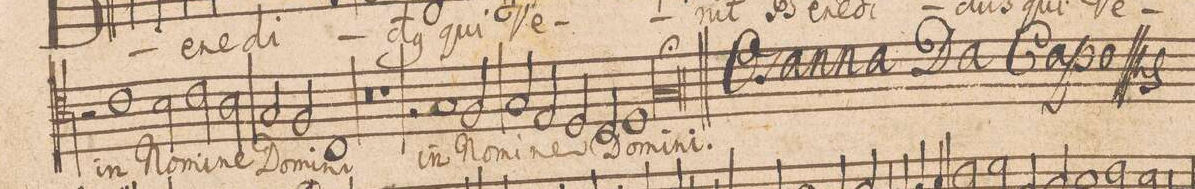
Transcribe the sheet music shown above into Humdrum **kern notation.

**kern	**text
*I"TENOR.	*
*clefC4	*
*k[]	*
*met(C|)	*
*M2/1	*
2r	.
1c\	in
=66-	=66-
2B\	No-
2c\	-mi-
2A\	-ne
=67-	=67-
2G/	Do-
2F/	-mi-
1C	-ni
=68-	=68-
0r	.
=69-	=69-
1r	.
2r	.
1G	in
=70-	=70-
2F/	No-
2G/	-mi-
2E/	-ne
=71-	=71-
2D/	Do-
2C/	.
1D	-mi-
=72-	=72-
0Gl;	-ni.
==	==
*-	*-
